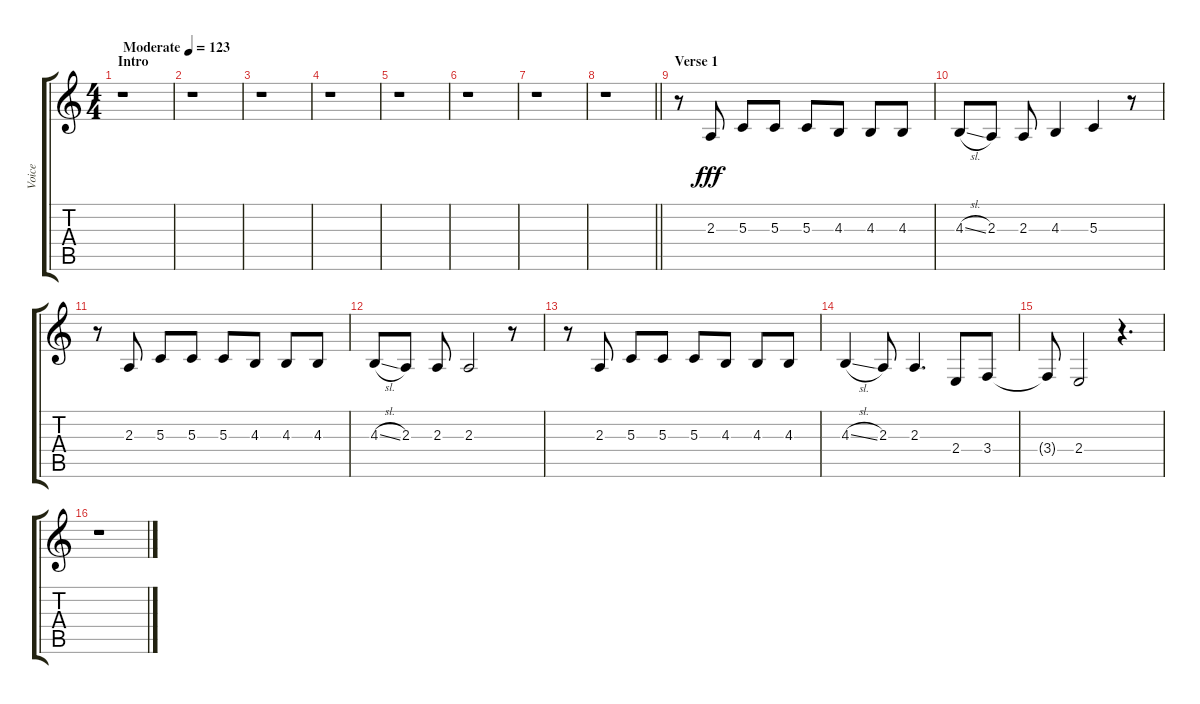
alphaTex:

\track ("Voice" "Voice") {instrument clarinet}
\staff {score tabs}
\tuning (E4 B3 G3 D3 A2 E2) {hide}
\ts (4 4)
\section ("" "Intro")
\tempo (123 "Moderate")
\clef g2
\ks c
r.1{dy fff instrument clarinet} |
r.1 |
r.1 |
r.1 |
r.1 |
r.1 |
r.1 |
\barLineRight lightlight
r.1 |
\section ("" "Verse 1")
r.8 2.3.8 5.3.8 5.3.8 5.3.8 4.3.8 4.3.8 4.3.8 |
4.3{sl}.8 2.3.8 2.3.8 4.3.4 5.3.4 r.8 |
r.8 2.3.8 5.3.8 5.3.8 5.3.8 4.3.8 4.3.8 4.3.8 |
4.3{sl}.8 2.3.8 2.3.8 2.3.2 r.8 |
r.8 2.3.8 5.3.8 5.3.8 5.3.8 4.3.8 4.3.8 4.3.8 |
4.3{sl}.4 2.3.8 2.3.4{d} 2.4.8 3.4.8 |
3.4{t}.8 2.4.2 r.4{d} |
r.1
